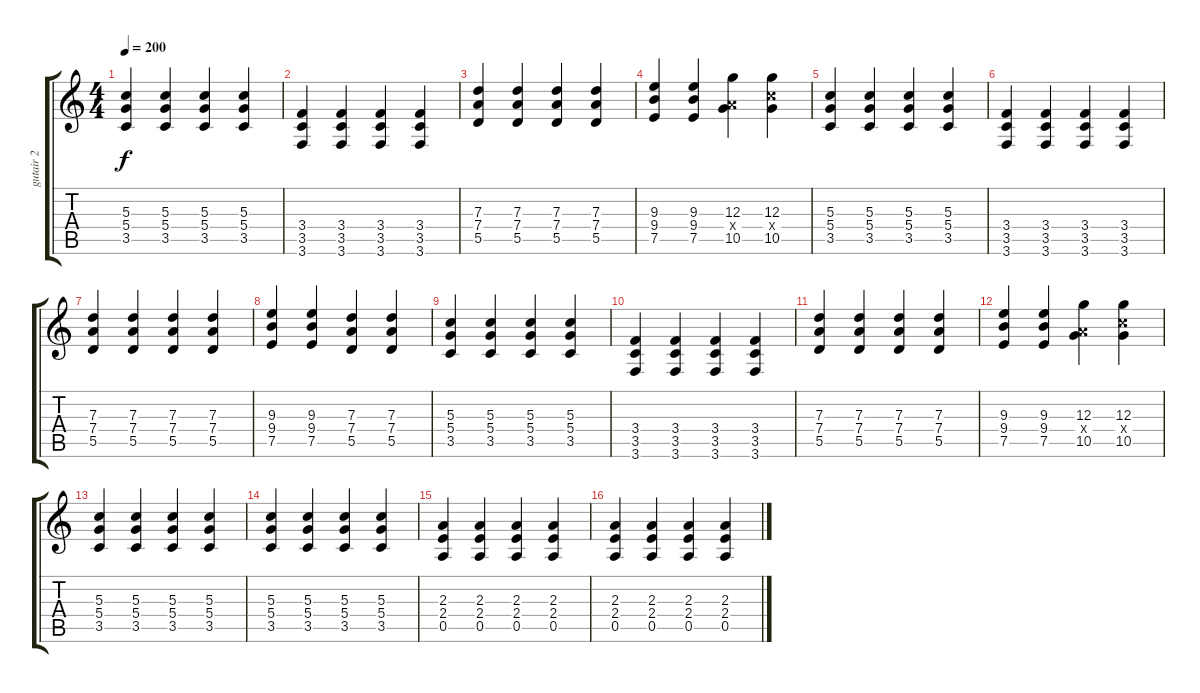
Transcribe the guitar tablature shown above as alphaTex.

\track ("gutair 2" "gutair 2") {instrument distortionguitar}
\staff {score tabs}
\tuning (E4 B3 G3 D3 A2 D2) {hide}
\ts (4 4)
\tempo 200
\clef g2
\ks c
(5.3 5.4 3.5).4{dy f} (5.3 5.4 3.5).4 (5.3 5.4 3.5).4 (5.3 5.4 3.5).4 |
(3.4 3.5 3.6).4 (3.4 3.5 3.6).4 (3.4 3.5 3.6).4 (3.4 3.5 3.6).4 |
(7.3 7.4 5.5).4 (7.3 7.4 5.5).4 (7.3 7.4 5.5).4 (7.3 7.4 5.5).4 |
(9.3 9.4 7.5).4 (9.3 9.4 7.5).4 (12.3 7.4{x} 10.5).4 (12.3 10.4{x} 10.5).4 |
(5.3 5.4 3.5).4 (5.3 5.4 3.5).4 (5.3 5.4 3.5).4 (5.3 5.4 3.5).4 |
(3.4 3.5 3.6).4 (3.4 3.5 3.6).4 (3.4 3.5 3.6).4 (3.4 3.5 3.6).4 |
(7.3 7.4 5.5).4 (7.3 7.4 5.5).4 (7.3 7.4 5.5).4 (7.3 7.4 5.5).4 |
(9.3 9.4 7.5).4 (9.3 9.4 7.5).4 (7.3 7.4 5.5).4 (7.3 7.4 5.5).4 |
(5.3 5.4 3.5).4 (5.3 5.4 3.5).4 (5.3 5.4 3.5).4 (5.3 5.4 3.5).4 |
(3.4 3.5 3.6).4 (3.4 3.5 3.6).4 (3.4 3.5 3.6).4 (3.4 3.5 3.6).4 |
(7.3 7.4 5.5).4 (7.3 7.4 5.5).4 (7.3 7.4 5.5).4 (7.3 7.4 5.5).4 |
(9.3 9.4 7.5).4 (9.3 9.4 7.5).4 (12.3 7.4{x} 10.5).4 (12.3 10.4{x} 10.5).4 |
(5.3 5.4 3.5).4 (5.3 5.4 3.5).4 (5.3 5.4 3.5).4 (5.3 5.4 3.5).4 |
(5.3 5.4 3.5).4 (5.3 5.4 3.5).4 (5.3 5.4 3.5).4 (5.3 5.4 3.5).4 |
(2.3 2.4 0.5).4 (2.3 2.4 0.5).4 (2.3 2.4 0.5).4 (2.3 2.4 0.5).4 |
(2.3 2.4 0.5).4 (2.3 2.4 0.5).4 (2.3 2.4 0.5).4 (2.3 2.4 0.5).4
